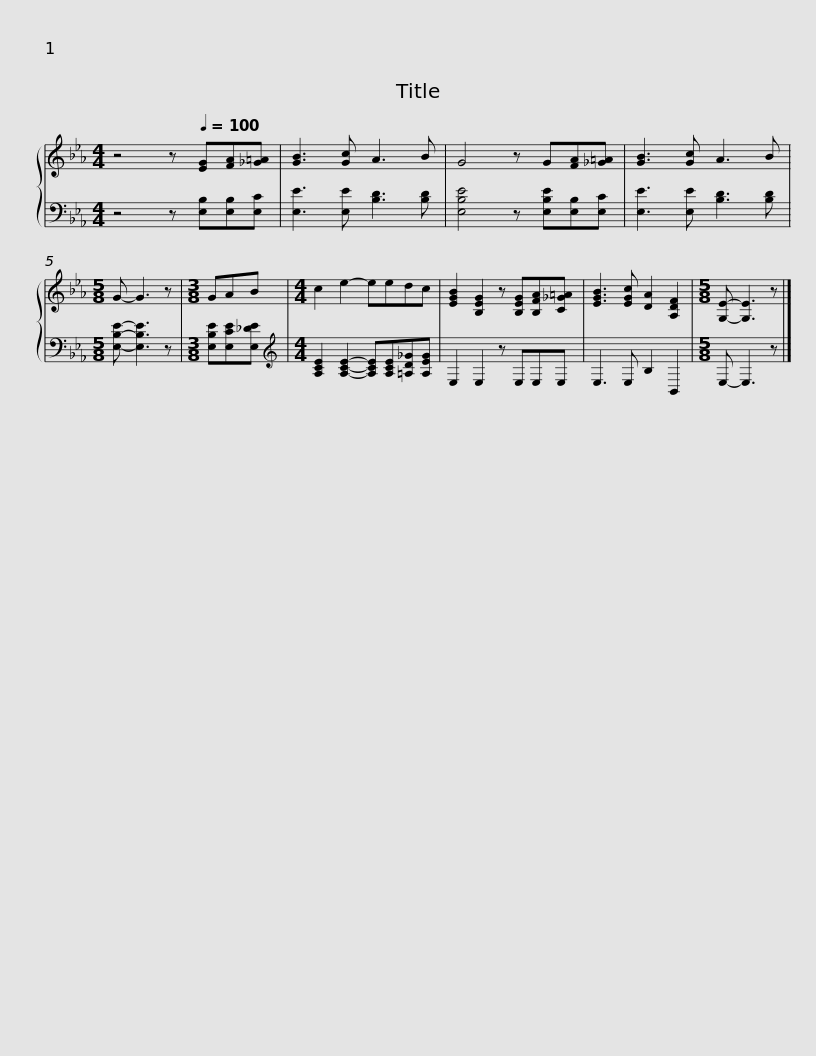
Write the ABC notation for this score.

X:1
%%score { 1 | 2 }
L:1/8
M:4/4
I:linebreak $
K:Eb
V:1 treble
V:2 bass
V:1
 z4 z[Q:1/4=100] [EG][FA][_G=A] | [GB]3 [Gc] A3 B | G4 z G[FA][_G=A] | [GB]3 [Gc] A3 B |[M:5/8] G- G3 z | %5
[M:3/8] GAB |$[M:4/4] c2 e2- eedc | [EGB]2 [B,EG]2 z [B,EG][B,FA][C_G=A] | [EGB]3 [EGc] [DA]2 [A,DF]2 |[M:5/8] [G,E]- [G,E]3 z |] %10
V:2
 z4 z [E,B,][E,B,][E,C] | [E,E]3 [E,E] [B,D]3 [B,D] | [E,B,E]4 z [E,B,E][E,B,][E,C] | [E,E]3 [E,E] [B,D]3 [B,D] |[M:5/8] [E,B,E]- [E,B,E]3 z | %5
[M:3/8] [E,B,E][E,CE][E,_DE] |$[M:4/4][K:treble] [A,CE]2 [A,CE]2- [A,CE][A,CE][=A,D_G][A,EG] | E,2 E,2 z E,E,E, | E,3 E, B,2 B,,2 |[M:5/8] E,- E,3 z |] %10
